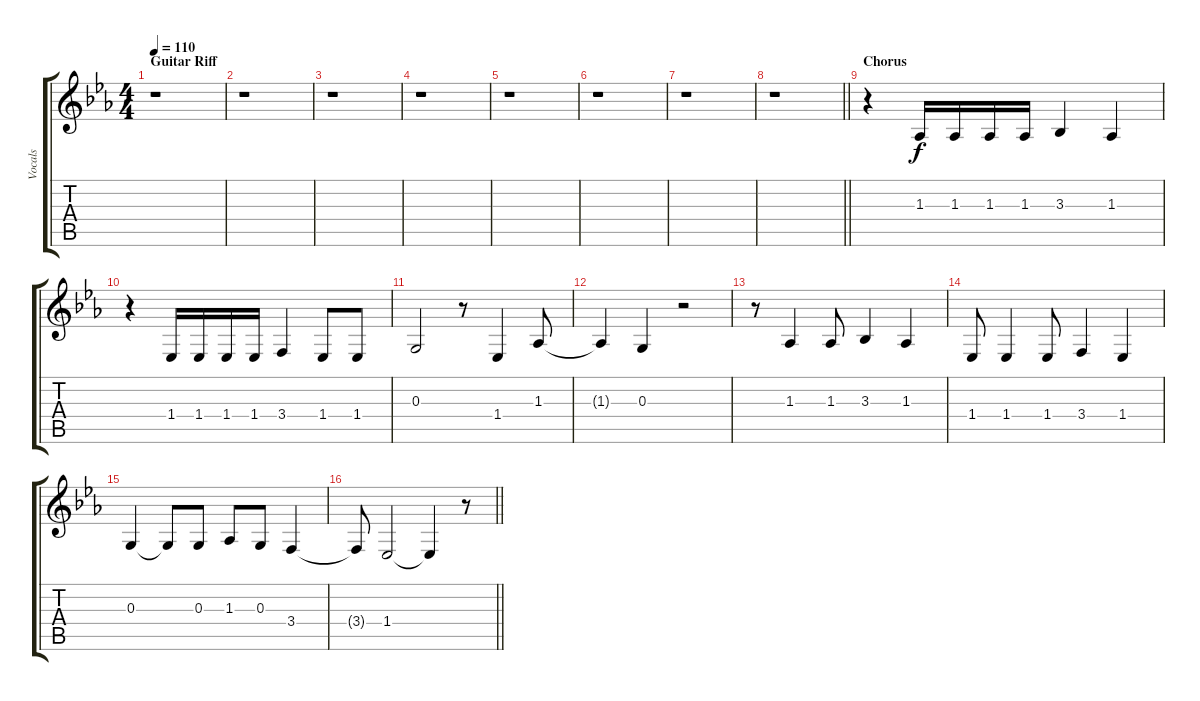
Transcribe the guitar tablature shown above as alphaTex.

\track ("Vocals" "Vocals") {instrument oboe}
\staff {score tabs}
\tuning (E4 B3 G3 D3 A2 E2) {hide}
\ts (4 4)
\section ("" "Guitar Riff")
\tempo 110
\clef g2
\ks eb
r.1{dy f} |
r.1 |
r.1 |
r.1 |
r.1 |
r.1 |
r.1 |
\barLineRight lightlight
r.1 |
\section ("" "Chorus")
r.4 1.3.16 1.3.16 1.3.16 1.3.16 3.3.4 1.3.4 |
r.4 1.4.16 1.4.16 1.4.16 1.4.16 3.4.4 1.4.8 1.4.8 |
0.3.2 r.8 1.4.4 1.3.8 |
1.3{t}.4 0.3.4 r.2 |
r.8 1.3.4 1.3.8 3.3.4 1.3.4 |
1.4.8 1.4.4 1.4.8 3.4.4 1.4.4 |
0.3.4 0.3{t}.8 0.3.8 1.3.8 0.3.8 3.4.4 |
\barLineRight lightlight
3.4{t}.8 1.4.2 1.4{t}.4 r.8
